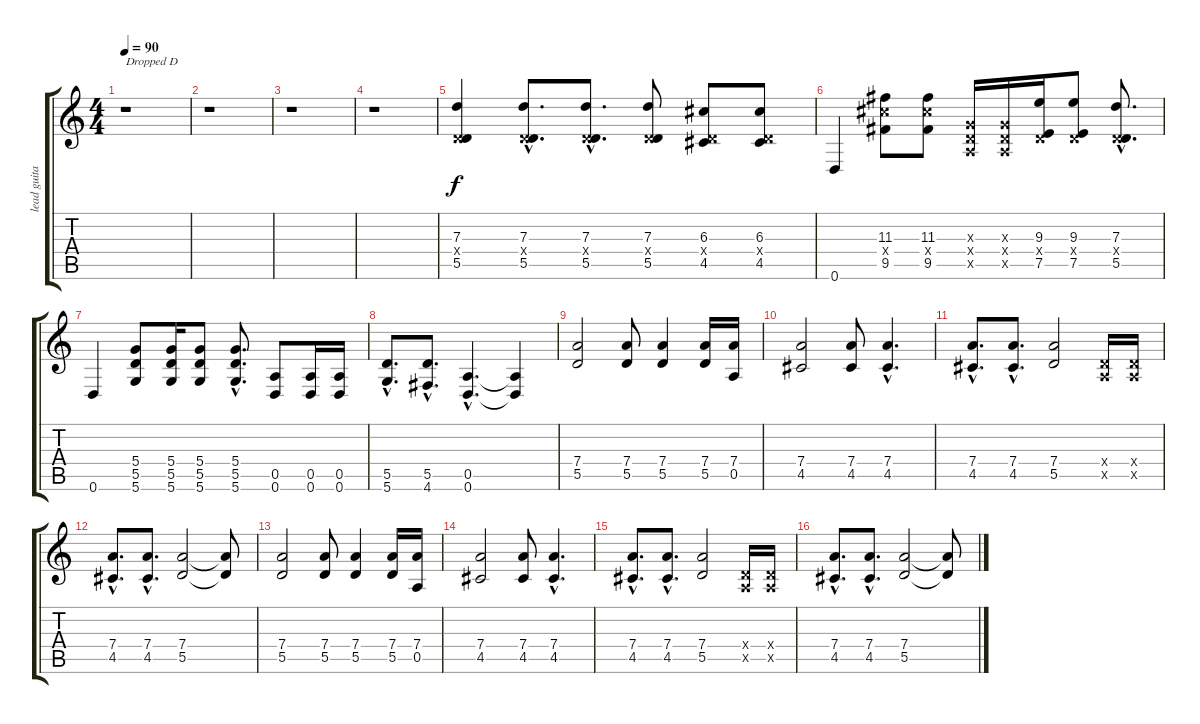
\track ("lead guitar - benjamin" "lead guita") {instrument overdrivenguitar}
\staff {score tabs}
\tuning (E4 B3 G3 D3 A2 D2) {hide}
\ts (4 4)
\tempo 90
\clef g2
\ks c
r.1{txt "Dropped D" dy f instrument overdrivenguitar} |
r.1 |
r.1 |
r.1 |
(7.3 0.4{x} 5.5).4 (7.3{hac} 0.4{hac x} 5.5{hac}).8{d} (7.3{hac} 0.4{hac x} 5.5{hac}).8{d} (7.3 0.4{x} 5.5).8 (6.3 0.4{x} 4.5).8 (6.3 0.4{x} 4.5).8 |
0.6.4 (11.3 11.4{x} 9.5).8 (11.3 11.4{x} 9.5).8 (0.3{x} 0.4{x} 0.5{x}).16 (0.3{x} 0.4{x} 0.5{x}).16 (9.3 0.4{x} 7.5).16 (9.3 0.4{x} 7.5).8 (7.3{hac} 0.4{hac x} 5.5{hac}).8{d} |
0.6.4 (5.4 5.5 5.6).8 (5.4 5.5 5.6).16 (5.4 5.5 5.6).8 (5.4{hac} 5.5{hac} 5.6{hac}).8{d} (0.5 0.6).8 (0.5 0.6).16 (0.5 0.6).16 |
(5.5{hac} 5.6{hac}).8{d} (5.5{hac} 4.6{hac}).8{d} (0.5{hac} 0.6{hac}).4{d} (0.5{t} 0.6{t}).4 |
(7.4 5.5).2{instrument electricguitarclean} (7.4 5.5).8 (7.4 5.5).4 (7.4 5.5).16 (7.4 0.5).16 |
(7.4 4.5).2 (7.4 4.5).8 (7.4{hac} 4.5{hac}).4{d} |
(7.4{hac} 4.5{hac}).8{d} (7.4{hac} 4.5{hac}).8{d} (7.4 5.5).2 (0.4{x} 0.5{x}).16 (0.4{x} 0.5{x}).16 |
(7.4{hac} 4.5{hac}).8{d} (7.4{hac} 4.5{hac}).8{d} (7.4 5.5).2 (7.4{t} 5.5{t}).8 |
(7.4 5.5).2 (7.4 5.5).8 (7.4 5.5).4 (7.4 5.5).16 (7.4 0.5).16 |
(7.4 4.5).2 (7.4 4.5).8 (7.4{hac} 4.5{hac}).4{d} |
(7.4{hac} 4.5{hac}).8{d} (7.4{hac} 4.5{hac}).8{d} (7.4 5.5).2 (0.4{x} 0.5{x}).16 (0.4{x} 0.5{x}).16 |
(7.4{hac} 4.5{hac}).8{d} (7.4{hac} 4.5{hac}).8{d} (7.4 5.5).2 (7.4{t} 5.5{t}).8
